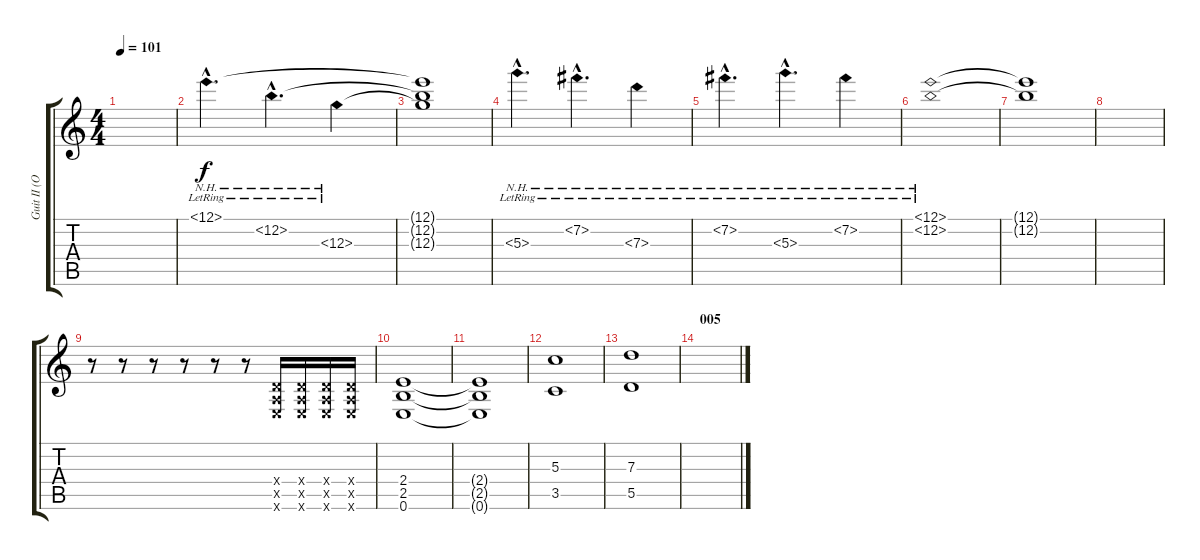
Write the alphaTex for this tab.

\track ("Guit II (Ovr)" "Guit II (O") {instrument overdrivenguitar}
\staff {score tabs}
\tuning (E4 B3 G3 D3 A2 E2) {hide}
\ts (4 4)
\tempo 101
\clef g2
\ks c
|
12.1{nh hac lr}.4{d} 12.2{nh hac lr}.4{d} 12.3{nh lr}.4 |
(12.1{t} 12.2{t} 12.3{t}).1 |
5.3{nh hac lr}.4{d} 7.2{nh hac lr}.4{d} 7.3{nh lr}.4 |
7.2{nh hac lr}.4{d} 5.3{nh hac lr}.4{d} 7.2{nh lr}.4 |
(12.1{nh lr} 12.2{nh lr}).1{volume 0} |
(12.1{t} 12.2{t}).1 |
|
r.8 r.8 r.8 r.8 r.8 r.8 (0.4{x} 0.5{x} 0.6{x}).16 (0.4{x} 0.5{x} 0.6{x}).16 (0.4{x} 0.5{x} 0.6{x}).16 (0.4{x} 0.5{x} 0.6{x}).16 |
(2.4 2.5 0.6).1 |
(2.4{t} 2.5{t} 0.6{t}).1 |
(5.3 3.5).1 |
(7.3 5.5).1 |
\section ("" "005")
